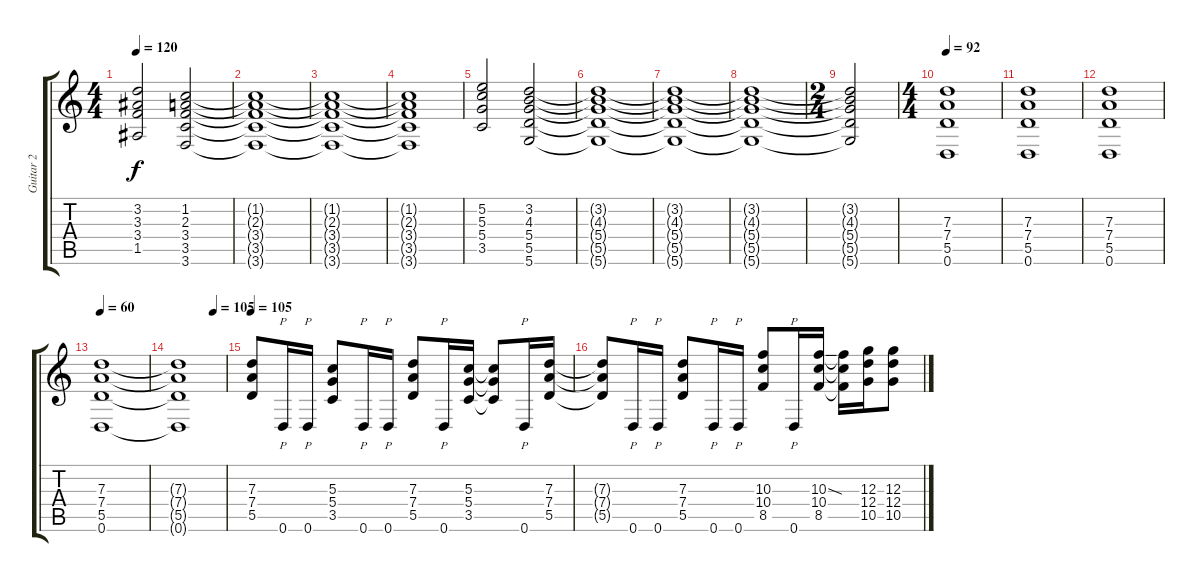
\track ("Guitar 2" "Guitar 2") {instrument distortionguitar}
\staff {score tabs}
\tuning (E4 B3 G3 D3 A2 D2) {hide}
\ts (4 4)
\tempo 120
\clef g2
\ks c
(3.2 3.3 3.4 1.5).2{dy f} (1.2 2.3 3.4 3.5 3.6).2 |
(1.2{t} 2.3{t} 3.4{t} 3.5{t} 3.6{t}).1 |
(1.2{t} 2.3{t} 3.4{t} 3.5{t} 3.6{t}).1 |
(1.2{t} 2.3{t} 3.4{t} 3.5{t} 3.6{t}).1 |
(5.2 5.3 5.4 3.5).2 (3.2 4.3 5.4 5.5 5.6).2 |
(3.2{t} 4.3{t} 5.4{t} 5.5{t} 5.6{t}).1 |
(3.2{t} 4.3{t} 5.4{t} 5.5{t} 5.6{t}).1 |
(3.2{t} 4.3{t} 5.4{t} 5.5{t} 5.6{t}).1 |
\ts (2 4)
(3.2{t} 4.3{t} 5.4{t} 5.5{t} 5.6{t}).2 |
\ts (4 4)
\tempo 92
(7.3 7.4 5.5 0.6).1 |
(7.3 7.4 5.5 0.6).1 |
(7.3 7.4 5.5 0.6).1 |
\tempo 60
(7.3 7.4 5.5 0.6).1 |
\tempo (105 0.75)
(7.3{t} 7.4{t} 5.5{t} 0.6{t}).1 |
\tempo 112
\tempo 105
(7.3 7.4 5.5).8 0.6.16{p} 0.6.16{p} (5.3 5.4 3.5).8 0.6.16{p} 0.6.16{p} (7.3 7.4 5.5).8 0.6.16{p} (5.3 5.4 3.5).16 (5.3{t} 5.4{t} 3.5{t}).8 0.6.16{p} (7.3 7.4 5.5).16 |
(7.3{t} 7.4{t} 5.5{t}).8 0.6.16{p} 0.6.16{p} (7.3 7.4 5.5).8 0.6.16{p} 0.6.16{p} (10.3 10.4 8.5).8 0.6.16{p} (10.3{ss} 10.4 8.5).16 (10.3{t} 10.4{t} 8.5{t}).16 (12.3 12.4 10.5).16 (12.3{ss} 12.4 10.5).8
